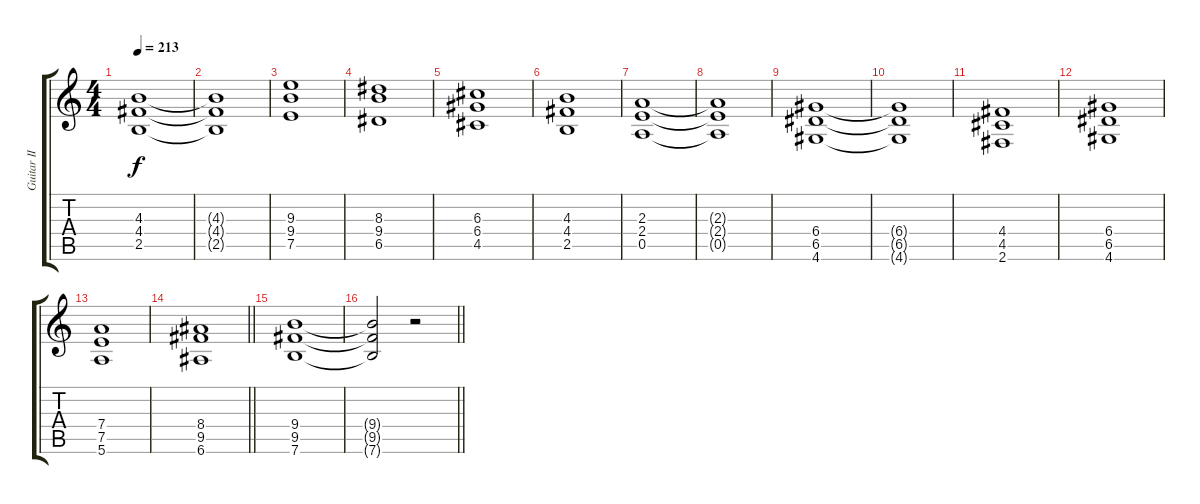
\track ("Guitar II" "Guitar II") {instrument distortionguitar}
\staff {score tabs}
\tuning (E4 B3 G3 D3 A2 E2) {hide}
\ts (4 4)
\tempo 213
\clef g2
\ks c
(4.3 4.4 2.5).1{dy f} |
(4.3{t} 4.4{t} 2.5{t}).1 |
(9.3 9.4 7.5).1 |
(8.3 9.4 6.5).1 |
(6.3 6.4 4.5).1 |
(4.3 4.4 2.5).1 |
(2.3 2.4 0.5).1 |
(2.3{t} 2.4{t} 0.5{t}).1 |
(6.4 6.5 4.6).1 |
(6.4{t} 6.5{t} 4.6{t}).1 |
(4.4 4.5 2.6).1 |
(6.4 6.5 4.6).1 |
(7.4 7.5 5.6).1 |
\barLineRight lightlight
(8.4 9.5 6.6).1 |
\section ("" "")
(9.4 9.5 7.6).1 |
\barLineRight lightlight
(9.4{t} 9.5{t} 7.6{t}).2 r.2
